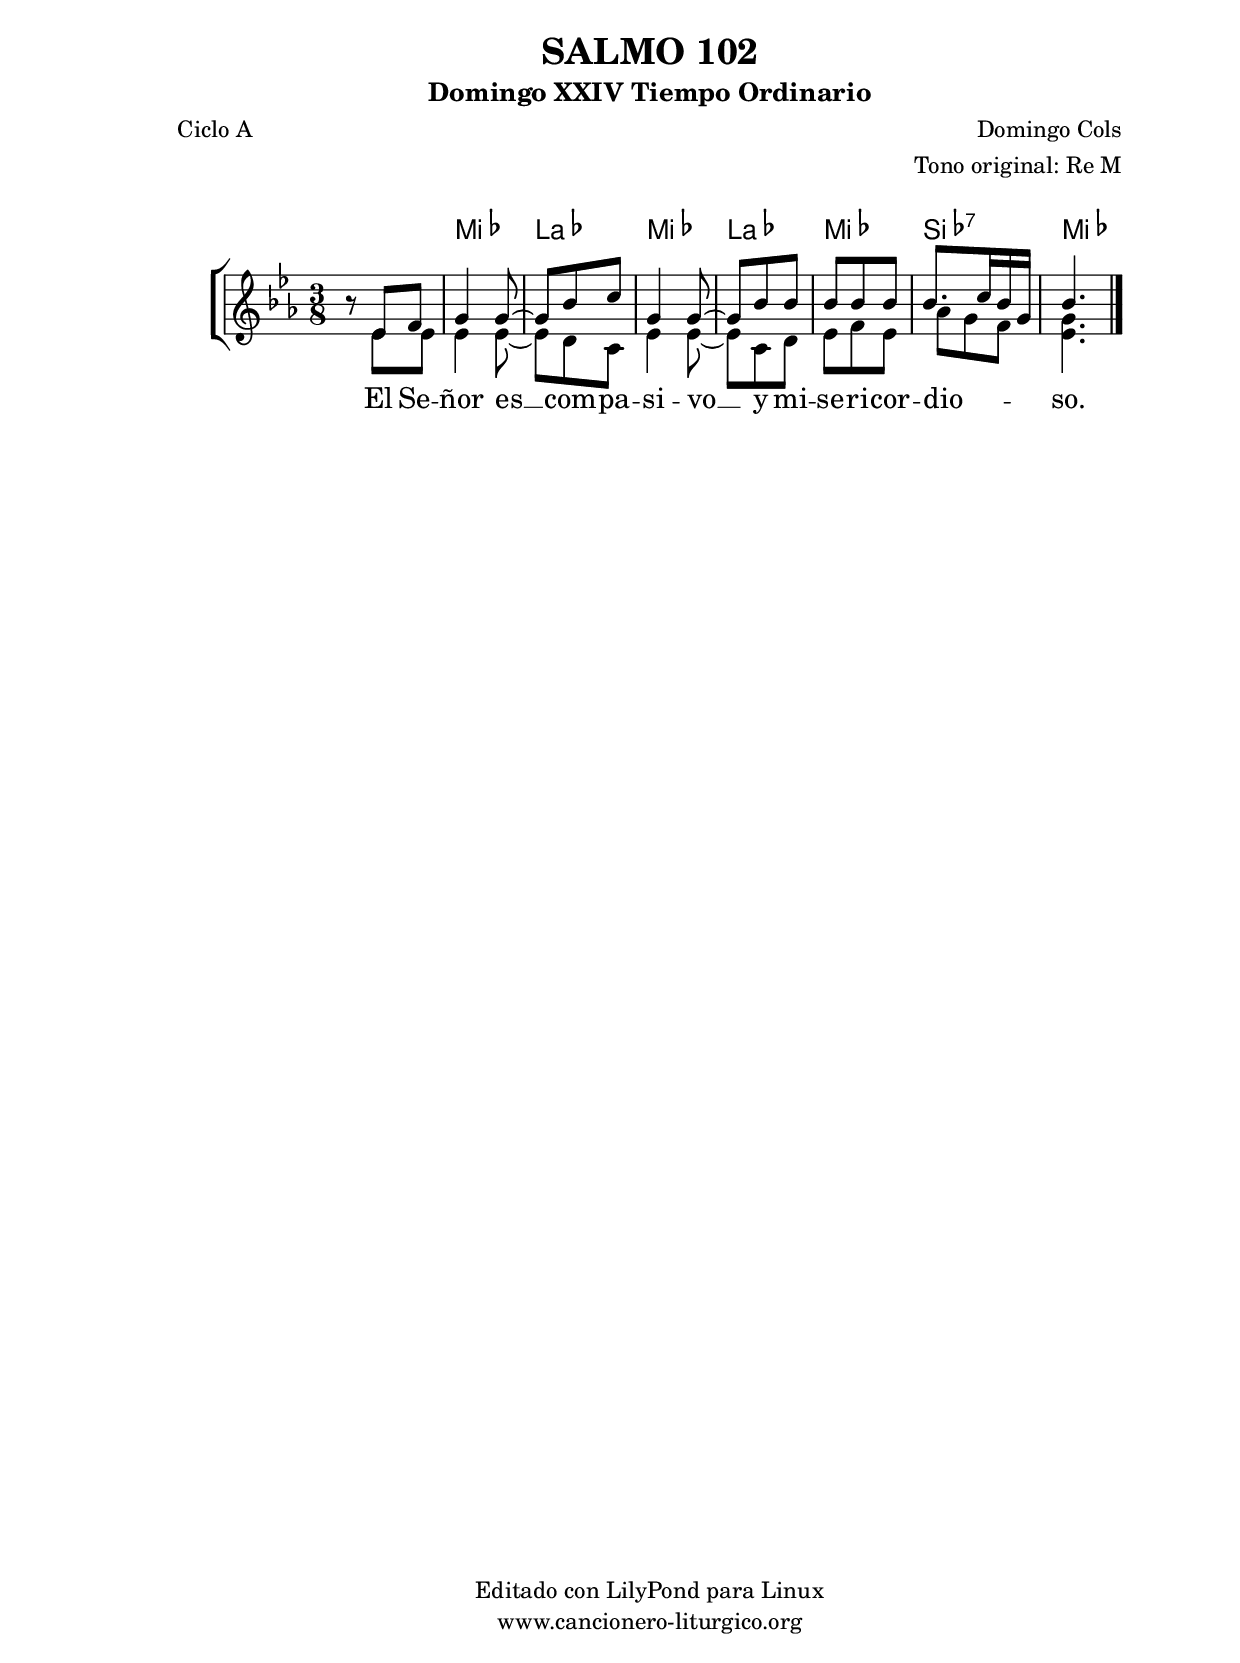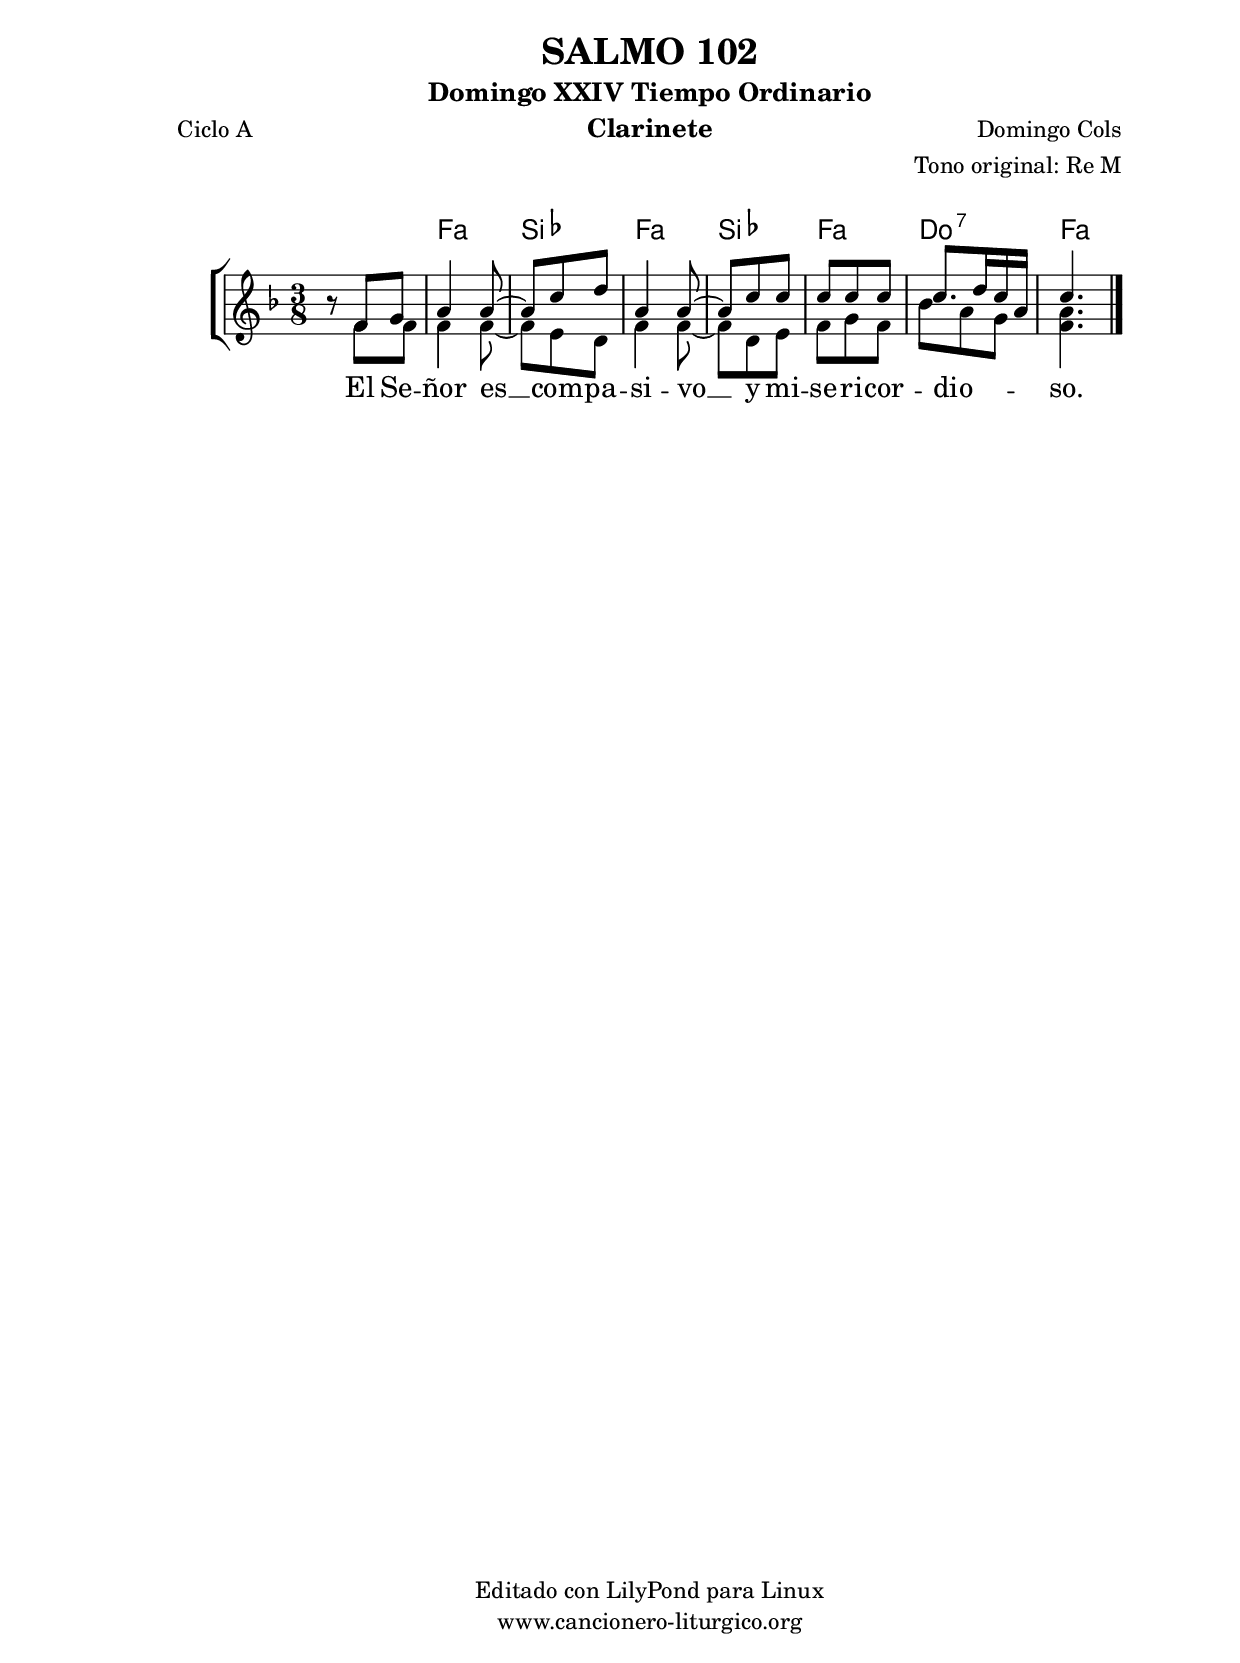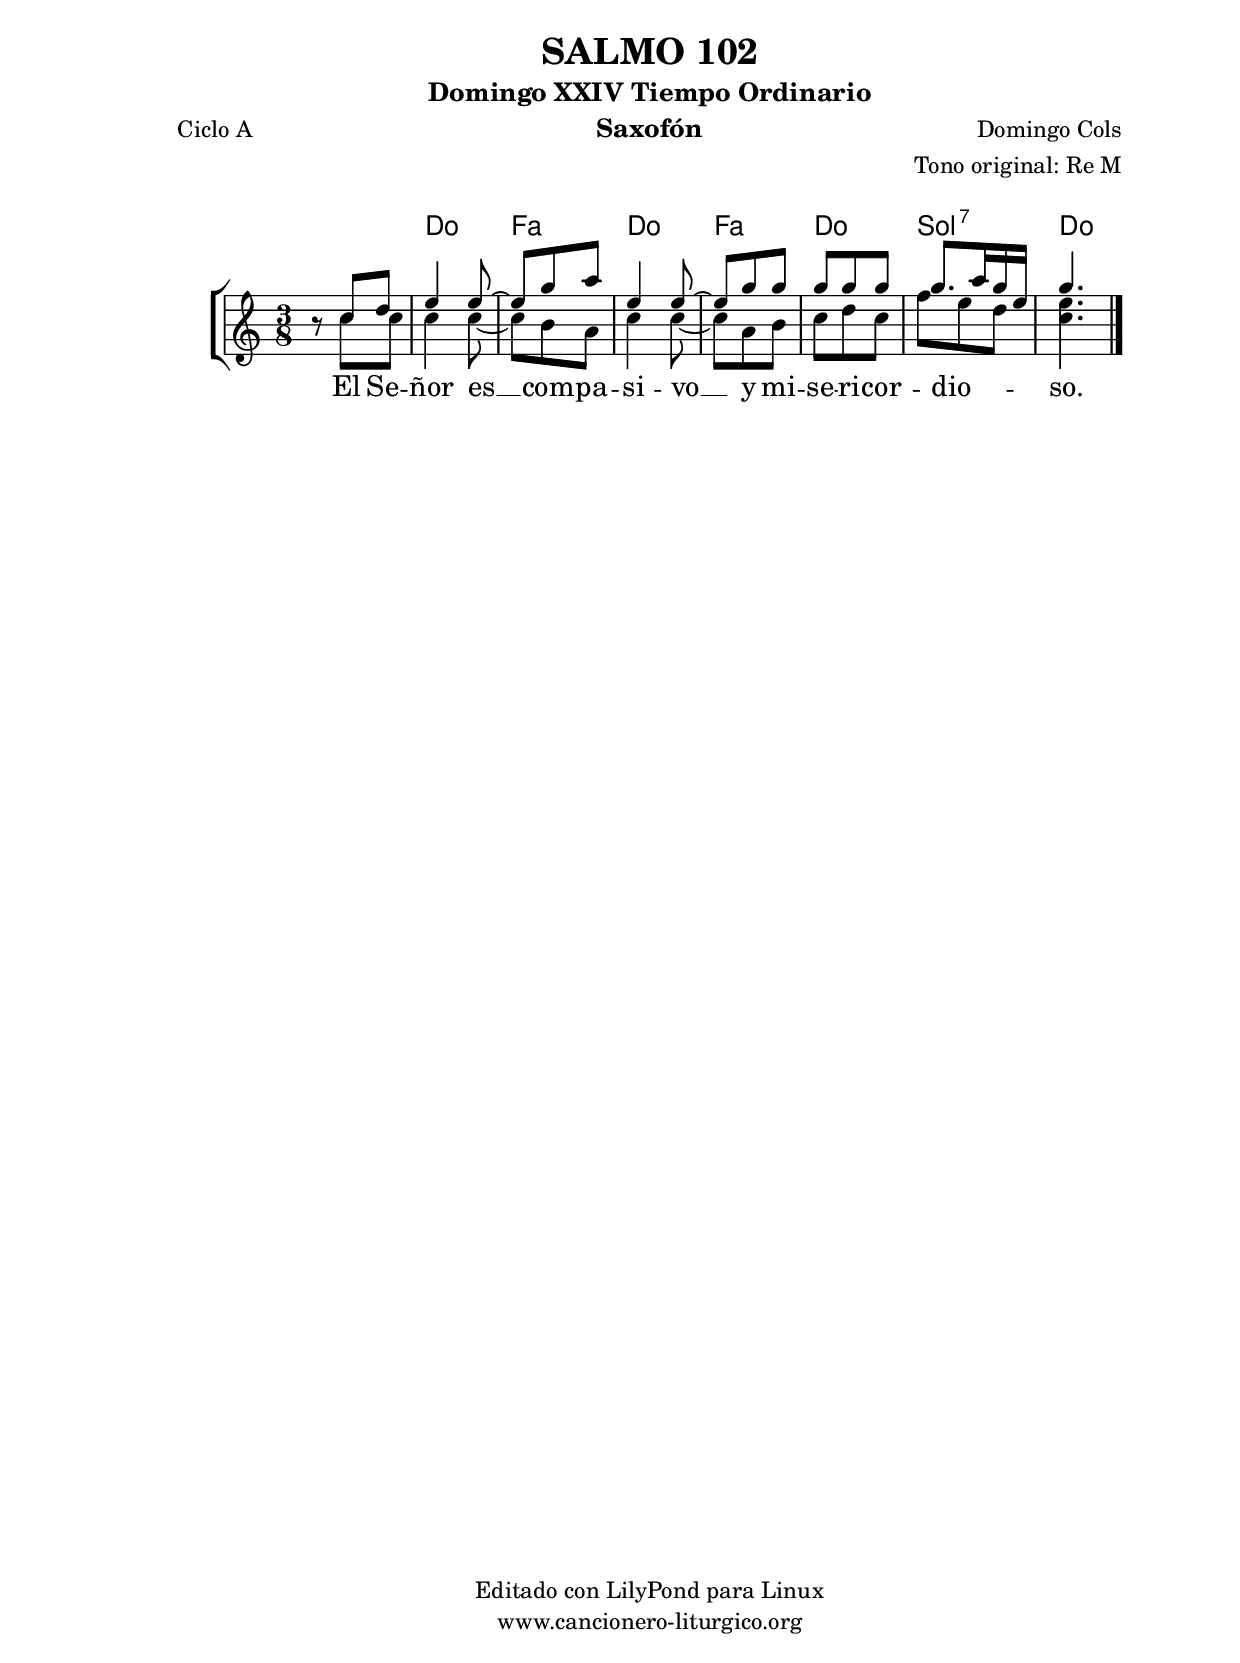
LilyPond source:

%
%para convertir .midi en .wav:
%timidity filename.midi -Ow -o finename.wav
%
%
%Para convertir de .wav a .mp3:
%lame -h -m j filename.wav
%
%
%para escuchar el midi:
%timidity nombrefichero.midi
%


%versión de lilypond para la que se ha escrito esta partitura:
\version "2.16.0"

	%Tamaño papel
	#(set-default-paper-size "a4")
	%Tamaño partitura
	#(set-global-staff-size 20)
	%No responde al pulsar sobre una nota
	#(ly:set-option 'point-and-click #f)

%parámetros del encabezamiento:
\header {
	title = "SALMO 102"
	subtitle = "Domingo XXIV Tiempo Ordinario"
	composer = "Domingo Cols"
	poet = "Ciclo A"
	meter = ""
	arranger = "Tono original: Re M"
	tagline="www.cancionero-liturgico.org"
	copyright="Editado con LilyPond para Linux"
	tiempo = "Ordinario"
	usos = "Salmo"
	letra = ""
	}

%parámetros asociados al papel:
\paper  {
	oddHeaderMarkup = \markup {\fill-line { \on-the-fly #not-first-page \fromproperty #'header:title \on-the-fly #not-first-page \fromproperty #'header:composer }}
	evenHeaderMarkup = \markup {\fill-line { \fromproperty #'header:composer \fromproperty #'header:title }}
	#(set-paper-size "a4")
	print-page-number = ##f
	first-page-number = 1
	print-first-page-number = ##f
%	head-separation = 3.0 \cm
	top-margin = 2.0 \cm
	bottom-margin = 0.5\cm
%%%	bottom-margin = -1.0\cm
	left-margin = 3.0 \cm
	line-width = 16.0 \cm 
	indent = 8\mm
	interscoreline = 2.\mm
	between-system-space = 15\mm
%	para que las partituras no llenen la hoja:
	ragged-bottom = ##t
%	idem para la última hoja:
	ragged-last-bottom = ##f
%	para que las partituras llenen el ancho del papel:
	ragged-last = ##f
	after-title-space = 2.5 \cm
%page-count=1
%system-count=8

	%Flexible Vertical Spacing
%	markup-markup-spacing =
%	#'((basic-distance . 15) (minimum-distance . 15) (padding . 3))
	markup-system-spacing =
	#'((basic-distance . 15) (minimum-distance . 15) (padding . 3))
	system-system-spacing =
	#'((basic-distance . 15) (minimum-distance . 15) (padding . 3))
	score-system-spacing =
	#'((basic-distance . 15) (minimum-distance . 15) (padding . 5))
%	top-system-spacing = % header
%	#'((basic-distance . 8) (minimum-distance . 0) (padding . 3))
%	top-markup-spacing =
%	#'((basic-distance . 20) (minimum-distance . 20) (padding . 3))
	last-bottom-spacing = % footer
	#'((basic-distance . 5) (minimum-distance . 5) (padding . 3))
%	score-markup-spacing =
%	#'((basic-distance . 16) (minimum-distance . 13) (padding . 3))

	}


%parámetros que afectan a toda la partitura:
global =  {
	%clave de sol (G):
	\clef G
	%armadura:
	\transpose d ees
	\key d \major
	\tempo 4=80
	\set Score.tempoHideNote = ##t
	}


acordes = {
	\italianChords
	\chordmode {
	\transpose d ees
{

s4.
d4. g d g d a:7 d

	}
	}
}

melodia = 
	\transpose d ees
	\relative c'{
	\time 3/8

r8
<<
\new Voice = "arriba"
{
\voiceOne
d8 e
fis4 fis8~
fis8 a b
fis4 fis8~
fis8 a a
a8 a a
a8. b16 a fis
a4.
}

\new Voice
{
\voiceTwo
d,8 d
d4 d8~
d8 cis b
d4 d8~
d8 b cis
d8 e d
g8 fis e
<fis d>4.
}
>>

	\bar "|."
	}


texto = \lyricmode {
El Se -- ñor es __ com -- pa -- si -- vo __
y mi -- se -- ri -- cor -- dio -- _ _ _ so.
	}


acordesStaff = \context ChordNames = acordesStaff <<
	\set chordChanges = ##t
	\acordes
	>>


vozStaff = \context Voice = vozStaff
\with {\consists "Ambitus_engraver"}
<<
%	\set Staff.instrumentName = ""
%	\set Staff.shortInstrumentName = ""
%	\set Staff.midiInstrument = #"clarinet"
%	\set Staff.midiInstrument = #"cello"
%	\set Staff.midiInstrument = #"flute"
	\set Staff.midiInstrument = #"electric guitar (jazz)"
%	\set Staff.midiInstrument = #"english horn"
%	\set Staff.midiInstrument = #"violin"
%	\set Staff.midiInstrument = #"glockenspiel"
	\set Staff.midiMinimumVolume = #0.7
	\set Staff.midiMaximumVolume = #0.9
	\global
	\melodia
	>>

textoStaff = \context Lyrics = textoStaff <<
	\lyricsto arriba \texto
	>>

\book {
	\score {
		\context ChoirStaff {
			\override StaffGroup.SystemStartBracket #'collapse-height = #1
			\override Score.SystemStartBar #'collapse-height = #1
			<<
			\acordesStaff
			\vozStaff
			\textoStaff
			>>
			}
		\layout {
	    		\context {
				\Lyrics
				\override LyricText #'font-size = #2
				}
	   		 \context {
				\Score
				%fontSize = #3
				\override StaffSymbol #'staff-space = #(magstep +3)
				%\override Beam #'thickness = #0.55
				%\override SpacingSpanner #'spacing-increment = #1.0
				%\override Slur #'height-limit = #1.5
				}
			}
		}
	\score {
		\unfoldRepeats
		\context ChoirStaff {
			<<
			\acordesStaff
			\vozStaff
			>>
			}
		\midi {
	  		\context {
	  			\Score
				tempoWholesPerMinute = #(ly:make-moment 70 4)
				}
			}
		}
	}

%Partitura para clarinete
#(define output-suffix "C")
\book {
	\header{
		instrument = "Clarinete"
		}
	\score {
		\context ChoirStaff {
			\override StaffGroup.SystemStartBracket #'collapse-height = #1
			\override Score.SystemStartBar #'collapse-height = #1
\transpose c d
			<<
			\acordesStaff
			\vozStaff
			\textoStaff
			>>
			}
		\layout {
	    		\context {
				\Lyrics
				\override LyricText #'font-size = #2
				}
	   		 \context {
				\Score
				%fontSize = #3
				\override StaffSymbol #'staff-space = #(magstep +3)
				%\override Beam #'thickness = #0.55
				%\override SpacingSpanner #'spacing-increment = #1.0
				%\override Slur #'height-limit = #1.5
				}
			}
		}
	}

%Partitura para saxofón
#(define output-suffix "S")
\book {
	\header{
		instrument = "Saxofón"
		}
	\score {
		\context ChoirStaff {
			\override StaffGroup.SystemStartBracket #'collapse-height = #1
			\override Score.SystemStartBar #'collapse-height = #1
\transpose c a
			<<
			\acordesStaff
			\vozStaff
			\textoStaff
			>>
			}
		\layout {
	    		\context {
				\Lyrics
				\override LyricText #'font-size = #2
				}
	   		 \context {
				\Score
				%fontSize = #3
				\override StaffSymbol #'staff-space = #(magstep +3)
				%\override Beam #'thickness = #0.55
				%\override SpacingSpanner #'spacing-increment = #1.0
				%\override Slur #'height-limit = #1.5
				}
			}
		}
	}

